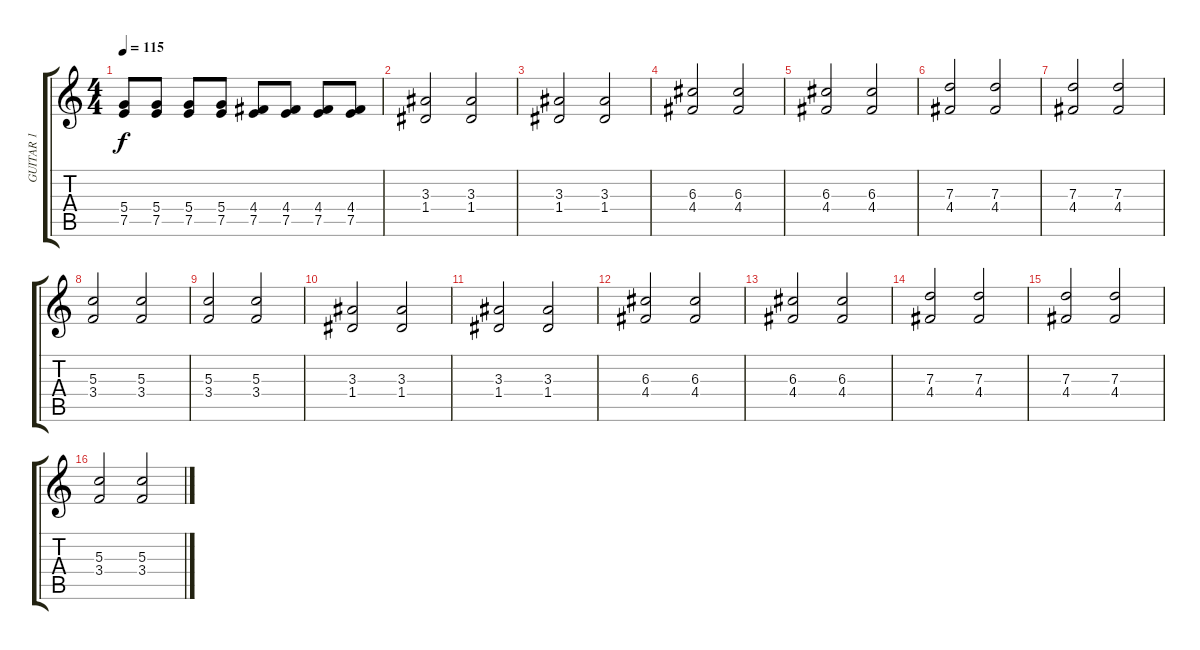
\track ("GUITAR 1" "GUITAR 1") {instrument distortionguitar}
\staff {score tabs}
\tuning (E4 B3 G3 D3 A2 E2) {hide}
\ts (4 4)
\tempo 115
\clef g2
\ks c
(5.4 7.5).8{dy f} (5.4 7.5).8 (5.4 7.5).8 (5.4 7.5).8 (4.4 7.5).8 (4.4 7.5).8 (4.4 7.5).8 (4.4 7.5).8 |
(3.3 1.4).2 (3.3 1.4).2 |
(3.3 1.4).2 (3.3 1.4).2 |
(6.3 4.4).2 (6.3 4.4).2 |
(6.3 4.4).2 (6.3 4.4).2 |
(7.3 4.4).2 (7.3 4.4).2 |
(7.3 4.4).2 (7.3 4.4).2 |
(5.3 3.4).2 (5.3 3.4).2 |
(5.3 3.4).2 (5.3 3.4).2 |
(3.3 1.4).2 (3.3 1.4).2 |
(3.3 1.4).2 (3.3 1.4).2 |
(6.3 4.4).2 (6.3 4.4).2 |
(6.3 4.4).2 (6.3 4.4).2 |
(7.3 4.4).2 (7.3 4.4).2 |
(7.3 4.4).2 (7.3 4.4).2 |
(5.3 3.4).2 (5.3 3.4).2
